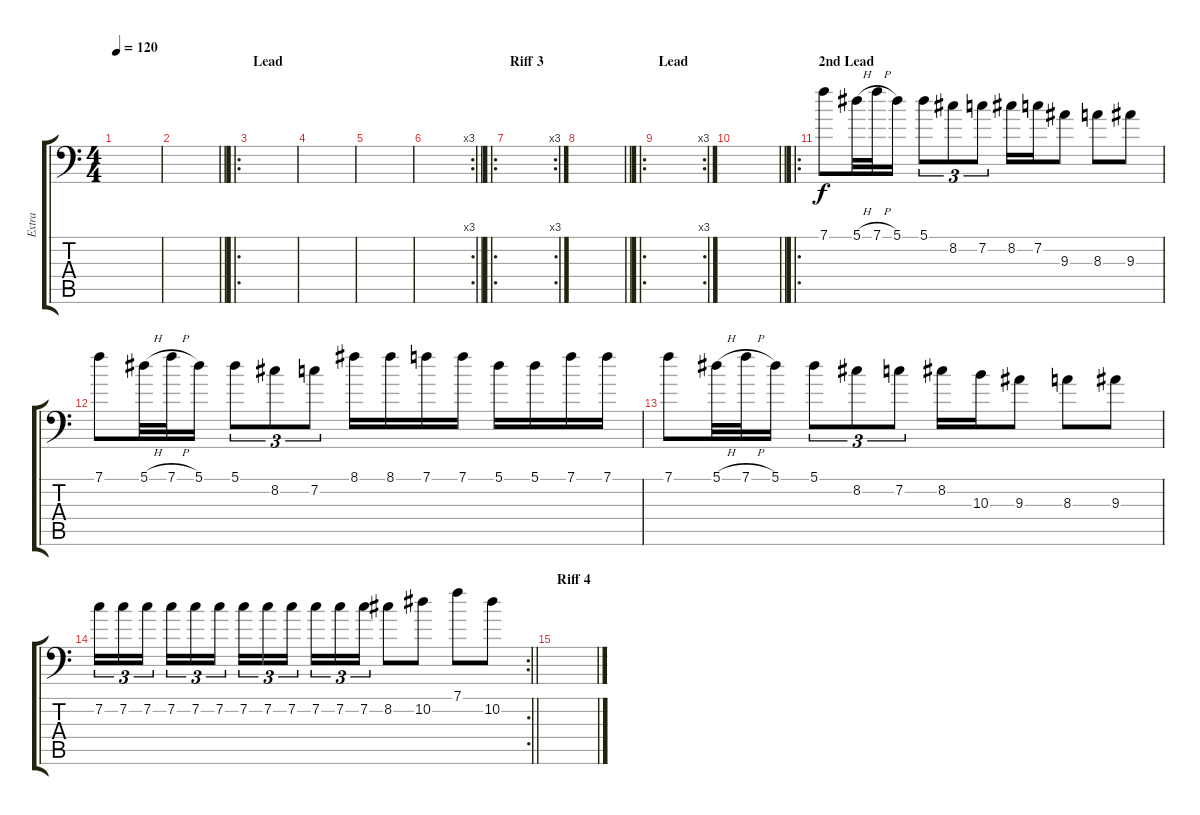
\track ("Extra" "Extra") {instrument distortionguitar}
\staff {score tabs}
\tuning (Bb3 F3 Db3 Ab2 Eb2 Bb1) {hide}
\ts (4 4)
\tempo 120
\clef f4
\ks c
|
\barLineRight lightlight
|
\ro
\section ("" "Lead")
|
|
|
\rc 3
\barLineRight lightlight
|
\ro
\rc 3
\section ("" "Riff 3")
|
\barLineRight lightlight
|
\ro
\rc 3
\section ("" "Lead")
|
\barLineRight lightlight
|
\ro
\section ("" "2nd Lead")
7.1.8 5.1{h}.32 7.1{h}.32 5.1.16 5.1.8{tu (3 2)} 8.2.8{tu (3 2)} 7.2.8{tu (3 2)} 8.2.16 7.2.16 9.3.8 8.3.8 9.3.8 |
7.1.8 5.1{h}.32 7.1{h}.32 5.1.16 5.1.8{tu (3 2)} 8.2.8{tu (3 2)} 7.2.8{tu (3 2)} 8.1.16 8.1.16 7.1.16 7.1.16 5.1.16 5.1.16 7.1.16 7.1.16 |
7.1.8 5.1{h}.32 7.1{h}.32 5.1.16 5.1.8{tu (3 2)} 8.2.8{tu (3 2)} 7.2.8{tu (3 2)} 8.2.16 10.3.16 9.3.8 8.3.8 9.3.8 |
\rc 2
\barLineRight lightlight
7.2.16{tu (3 2)} 7.2.16{tu (3 2)} 7.2.16{tu (3 2) beam splitsecondary} 7.2.16{tu (3 2)} 7.2.16{tu (3 2)} 7.2.16{tu (3 2)} 7.2.16{tu (3 2)} 7.2.16{tu (3 2)} 7.2.16{tu (3 2) beam splitsecondary} 7.2.16{tu (3 2)} 7.2.16{tu (3 2)} 7.2.16{tu (3 2)} 8.2.8 10.2.8 7.1.8 10.2.8 |
\section ("" "Riff 4")
